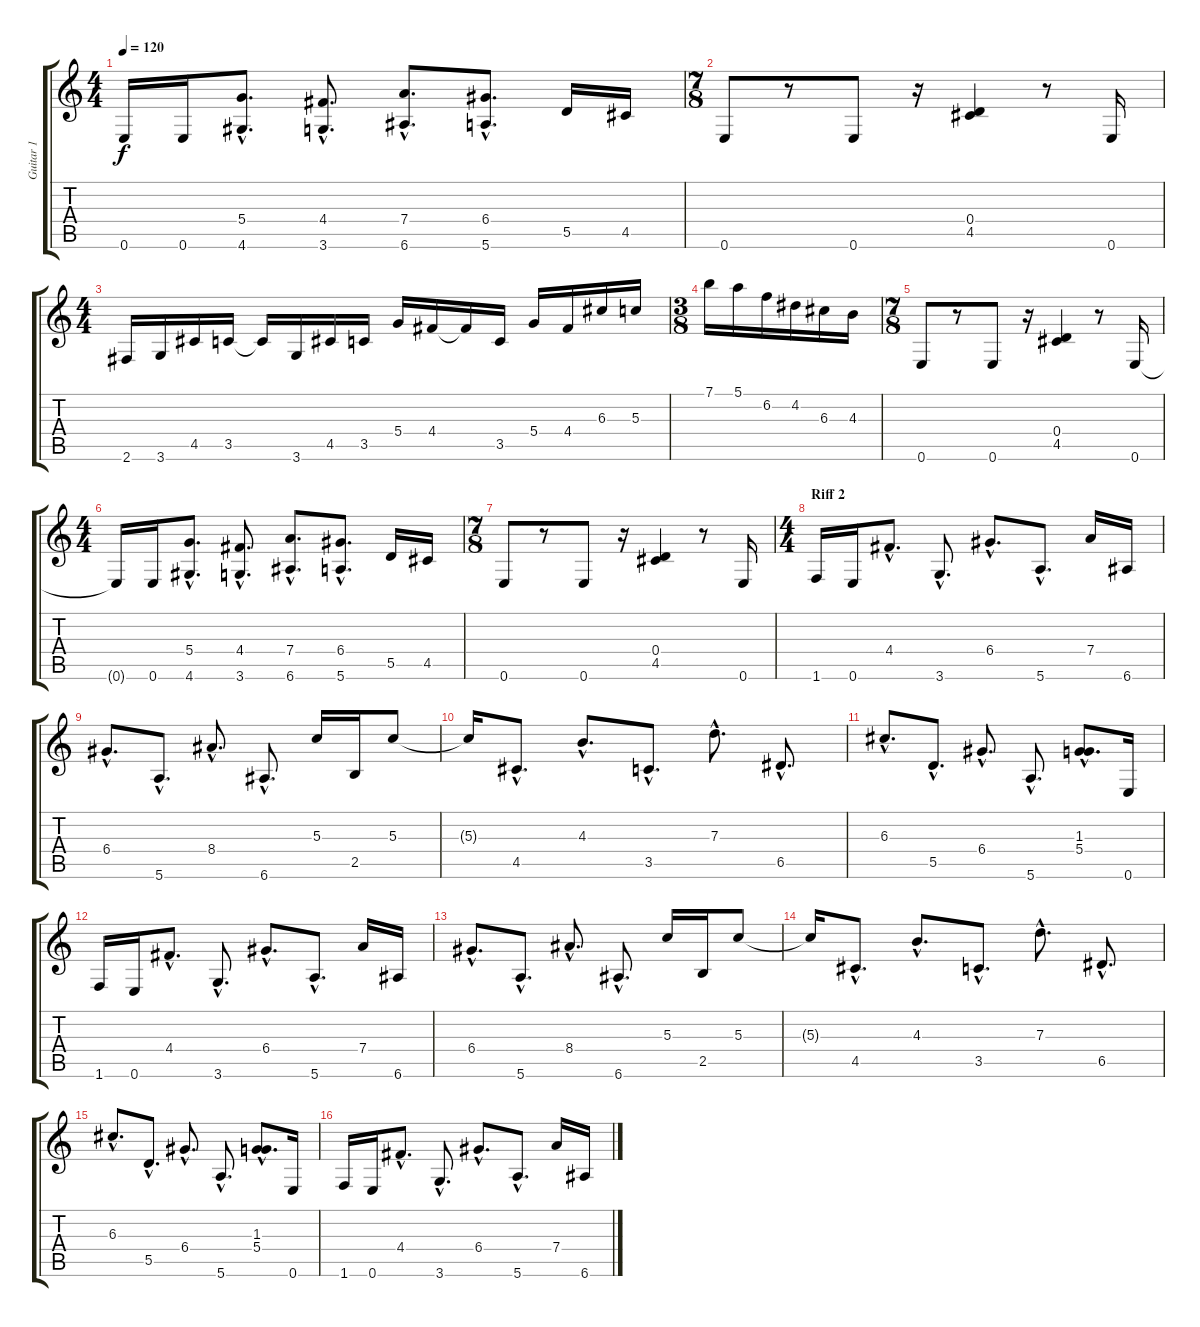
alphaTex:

\track ("Guitar 1" "Guitar 1") {instrument distortionguitar}
\staff {score tabs}
\tuning (E4 B3 G3 D3 A2 E2) {hide}
\ts (4 4)
\tempo 120
\clef g2
\ks c
0.6{t}.16{dy f} 0.6.16 (5.4{hac} 4.6{hac}).8{d} (4.4{hac} 3.6{hac}).8{d} (7.4{hac} 6.6{hac}).8{d} (6.4{hac} 5.6{hac}).8{d} 5.5.16 4.5.16 |
\ts (7 8)
0.6.8 r.8 0.6.8 r.16 (0.4 4.5).4 r.8 0.6.16 |
\ts (4 4)
2.6.16 3.6.16 4.5.16 3.5.16 3.5{t}.16 3.6.16 4.5.16 3.5.16 5.4.16 4.4.16 4.4{t}.16 3.5.16 5.4.16 4.4.16 6.3.16 5.3.16 |
\ts (3 8)
7.1.16 5.1.16 6.2.16 4.2.16 6.3.16 4.3.16 |
\ts (7 8)
0.6.8 r.8 0.6.8 r.16 (0.4 4.5).4 r.8 0.6.16 |
\ts (4 4)
0.6{t}.16 0.6.16 (5.4{hac} 4.6{hac}).8{d} (4.4{hac} 3.6{hac}).8{d} (7.4{hac} 6.6{hac}).8{d} (6.4{hac} 5.6{hac}).8{d} 5.5.16 4.5.16 |
\ts (7 8)
0.6.8 r.8 0.6.8 r.16 (0.4 4.5).4 r.8 0.6.16 |
\ts (4 4)
\section ("" "Riff 2")
1.6.16 0.6.16 4.4{hac}.8{d} 3.6{hac}.8{d} 6.4{hac}.8{d} 5.6{hac}.8{d} 7.4.16 6.6.16 |
6.4{hac}.8{d} 5.6{hac}.8{d} 8.4{hac}.8{d} 6.6{hac}.8{d} 5.3.16 2.5.16 5.3.8 |
5.3{t}.16 4.5{hac}.8{d} 4.3{hac}.8{d} 3.5{hac}.8{d} 7.3{hac}.8{d} 6.5{hac}.8{d} |
6.3{hac}.8{d} 5.5{hac}.8{d} 6.4{hac}.8{d} 5.6{hac}.8{d} (1.3{hac} 5.4{hac}).8{d} 0.6.16 |
1.6.16 0.6.16 4.4{hac}.8{d} 3.6{hac}.8{d} 6.4{hac}.8{d} 5.6{hac}.8{d} 7.4.16 6.6.16 |
6.4{hac}.8{d} 5.6{hac}.8{d} 8.4{hac}.8{d} 6.6{hac}.8{d} 5.3.16 2.5.16 5.3.8 |
5.3{t}.16 4.5{hac}.8{d} 4.3{hac}.8{d} 3.5{hac}.8{d} 7.3{hac}.8{d} 6.5{hac}.8{d} |
6.3{hac}.8{d} 5.5{hac}.8{d} 6.4{hac}.8{d} 5.6{hac}.8{d} (1.3{hac} 5.4{hac}).8{d} 0.6.16 |
1.6.16 0.6.16 4.4{hac}.8{d} 3.6{hac}.8{d} 6.4{hac}.8{d} 5.6{hac}.8{d} 7.4.16 6.6.16
